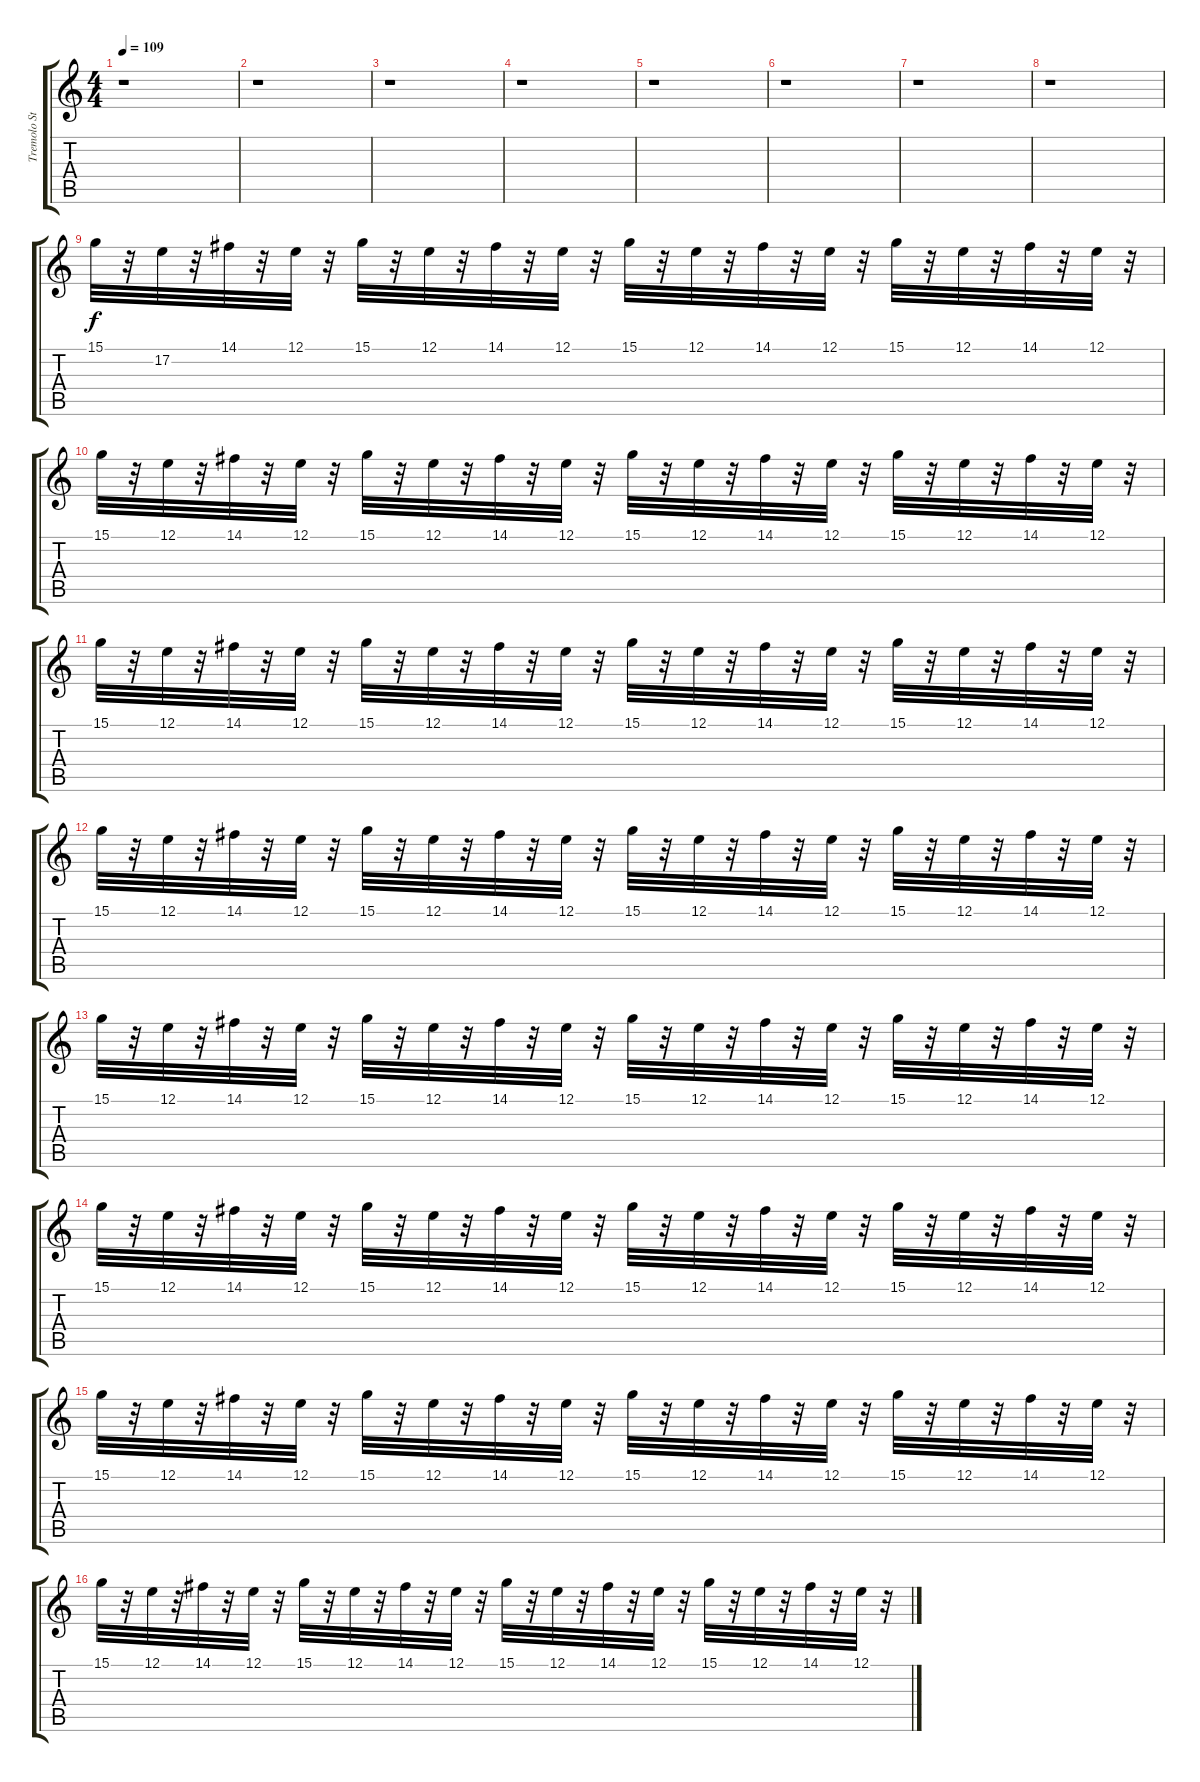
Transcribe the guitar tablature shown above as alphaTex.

\track ("Tremolo Strings" "Tremolo St") {instrument tremolostrings}
\staff {score tabs}
\tuning (E4 B3 G3 D3 A2 E2) {hide}
\ts (4 4)
\tempo 109
\clef g2
\ks c
r.1{dy f} |
r.1 |
r.1 |
r.1 |
r.1 |
r.1 |
r.1 |
r.1 |
15.1.32 r.32 17.2.32 r.32 14.1.32 r.32 12.1.32 r.32 15.1.32 r.32 12.1.32 r.32 14.1.32 r.32 12.1.32 r.32 15.1.32 r.32 12.1.32 r.32 14.1.32 r.32 12.1.32 r.32 15.1.32 r.32 12.1.32 r.32 14.1.32 r.32 12.1.32 r.32 |
15.1.32 r.32 12.1.32 r.32 14.1.32 r.32 12.1.32 r.32 15.1.32 r.32 12.1.32 r.32 14.1.32 r.32 12.1.32 r.32 15.1.32 r.32 12.1.32 r.32 14.1.32 r.32 12.1.32 r.32 15.1.32 r.32 12.1.32 r.32 14.1.32 r.32 12.1.32 r.32 |
15.1.32 r.32 12.1.32 r.32 14.1.32 r.32 12.1.32 r.32 15.1.32 r.32 12.1.32 r.32 14.1.32 r.32 12.1.32 r.32 15.1.32 r.32 12.1.32 r.32 14.1.32 r.32 12.1.32 r.32 15.1.32 r.32 12.1.32 r.32 14.1.32 r.32 12.1.32 r.32 |
15.1.32 r.32 12.1.32 r.32 14.1.32 r.32 12.1.32 r.32 15.1.32 r.32 12.1.32 r.32 14.1.32 r.32 12.1.32 r.32 15.1.32 r.32 12.1.32 r.32 14.1.32 r.32 12.1.32 r.32 15.1.32 r.32 12.1.32 r.32 14.1.32 r.32 12.1.32 r.32 |
15.1.32 r.32 12.1.32 r.32 14.1.32 r.32 12.1.32 r.32 15.1.32 r.32 12.1.32 r.32 14.1.32 r.32 12.1.32 r.32 15.1.32 r.32 12.1.32 r.32 14.1.32 r.32 12.1.32 r.32 15.1.32 r.32 12.1.32 r.32 14.1.32 r.32 12.1.32 r.32 |
15.1.32 r.32 12.1.32 r.32 14.1.32 r.32 12.1.32 r.32 15.1.32 r.32 12.1.32 r.32 14.1.32 r.32 12.1.32 r.32 15.1.32 r.32 12.1.32 r.32 14.1.32 r.32 12.1.32 r.32 15.1.32 r.32 12.1.32 r.32 14.1.32 r.32 12.1.32 r.32 |
15.1.32 r.32 12.1.32 r.32 14.1.32 r.32 12.1.32 r.32 15.1.32 r.32 12.1.32 r.32 14.1.32 r.32 12.1.32 r.32 15.1.32 r.32 12.1.32 r.32 14.1.32 r.32 12.1.32 r.32 15.1.32 r.32 12.1.32 r.32 14.1.32 r.32 12.1.32 r.32 |
15.1.32 r.32 12.1.32 r.32 14.1.32 r.32 12.1.32 r.32 15.1.32 r.32 12.1.32 r.32 14.1.32 r.32 12.1.32 r.32 15.1.32 r.32 12.1.32 r.32 14.1.32 r.32 12.1.32 r.32 15.1.32 r.32 12.1.32 r.32 14.1.32 r.32 12.1.32 r.32
